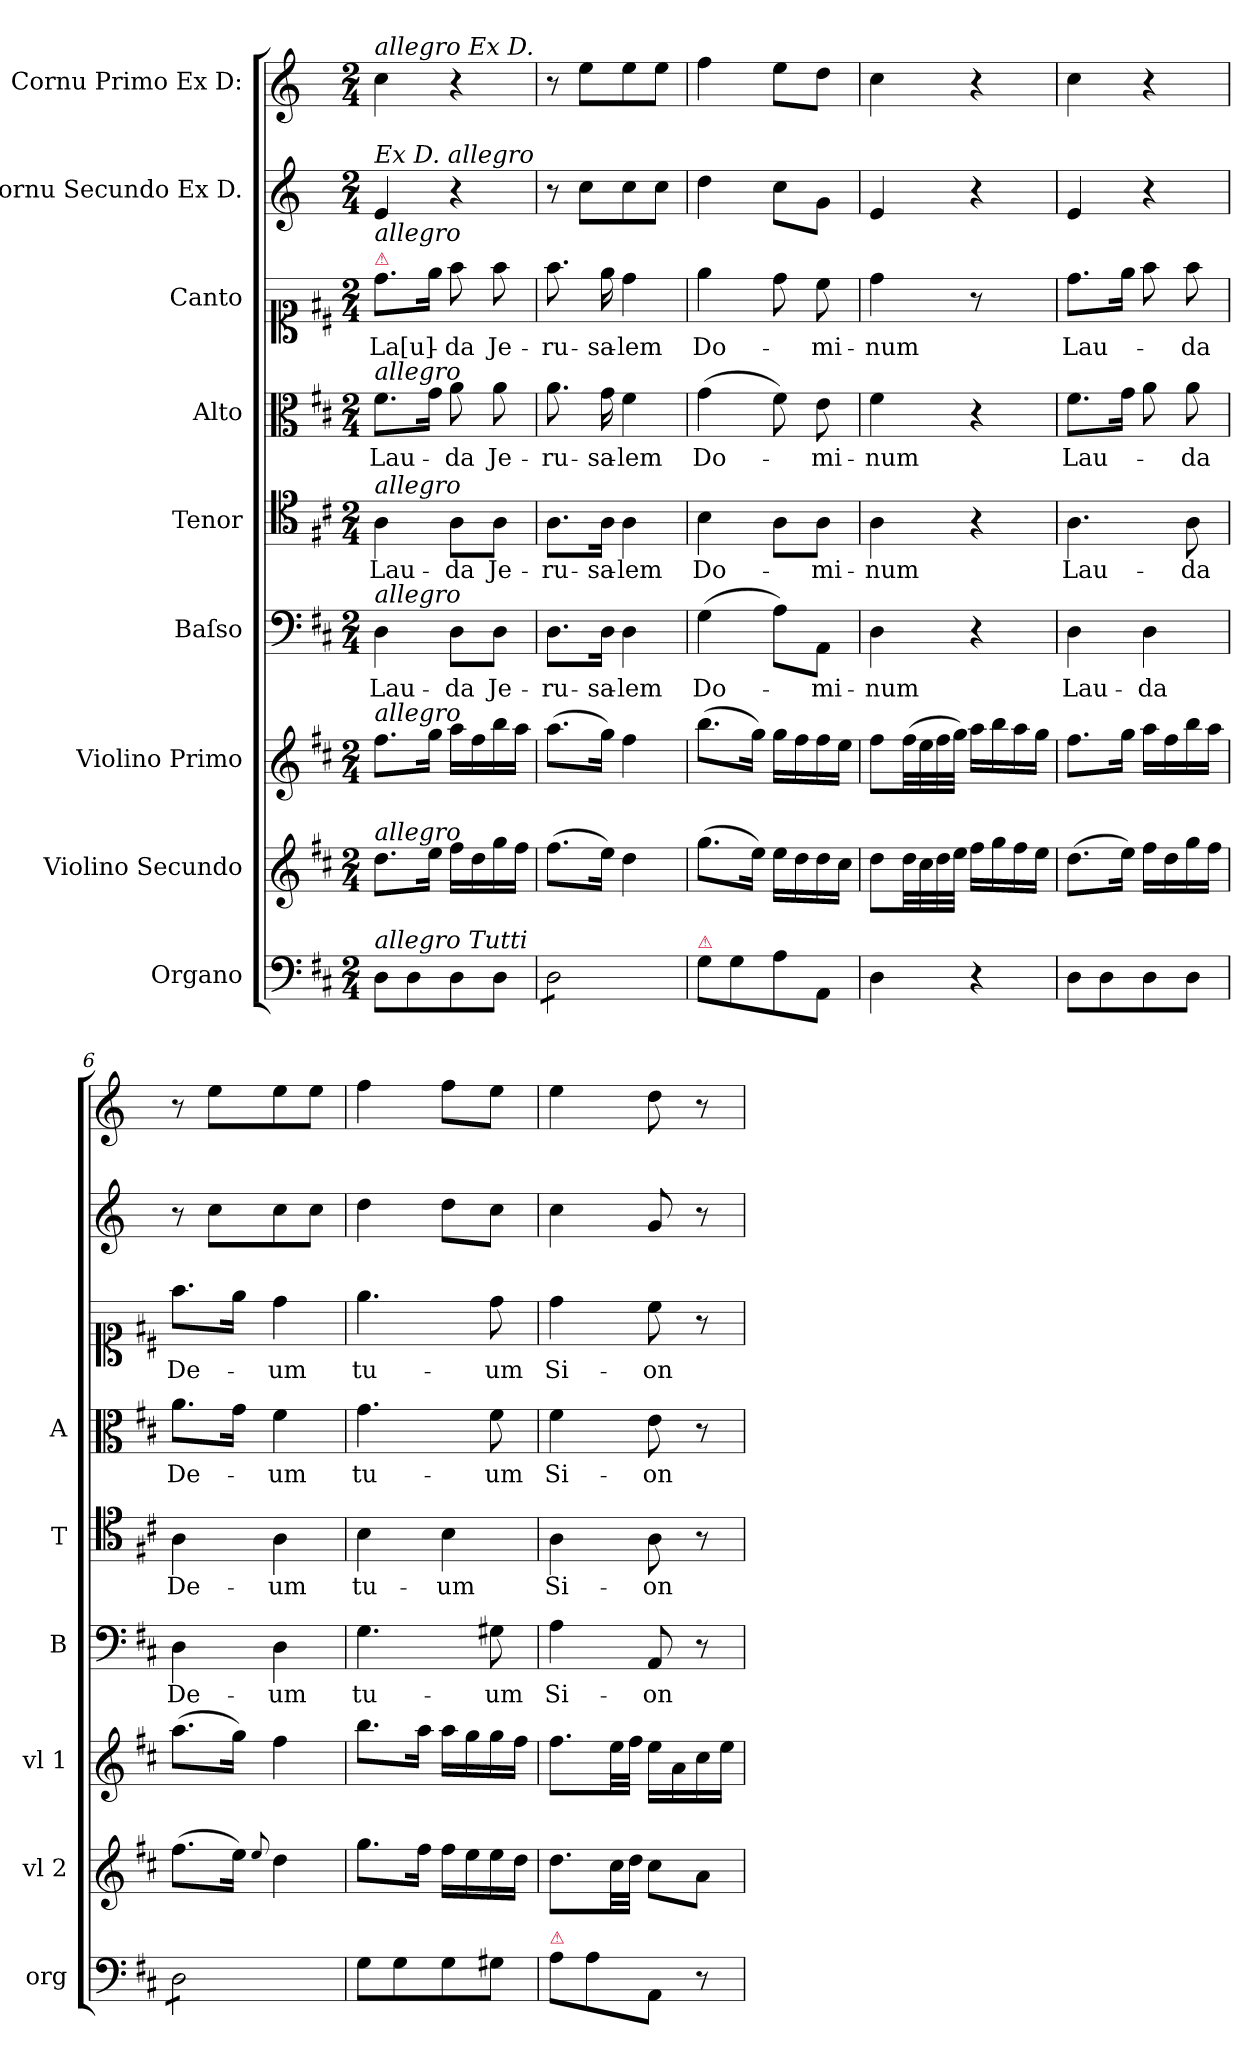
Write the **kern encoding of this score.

**kern	**kern	**dynam	**kern	**dynam	**kern	**text	**kern	**text	**kern	**text	**kern	**text	**kern	**kern
*part9	*part8	*part8	*part7	*part7	*part6	*part6	*part5	*part5	*part4	*part4	*part3	*part3	*part2	*part1
*staff9	*staff8	*staff8	*staff7	*staff7	*staff6	*staff6	*staff5	*staff5	*staff4	*staff4	*staff3	*staff3	*staff2	*staff1
*I"Organo	*I"Violino Secundo	*	*I"Violino Primo	*	*I"Baſso	*	*I"Tenor	*	*I"Alto	*	*I"Canto	*	*I"Cornu Secundo Ex D.	*I"Cornu Primo Ex D:
*I'org	*I'vl 2	*	*I'vl 1	*	*I'B	*	*I'T	*	*I'A	*	*	*	*	*
*clefF4	*clefG2	*	*clefG2	*	*clefF4	*	*clefC4	*	*clefC3	*	*clefC1	*	*clefG2	*clefG2
*	*	*	*	*	*	*	*	*	*	*	*	*	*ITrd6c10	*ITrd6c10
*k[f#c#]	*k[f#c#]	*	*k[f#c#]	*	*k[f#c#]	*	*k[f#c#]	*	*k[f#c#]	*	*k[f#c#]	*	*k[f#c#]	*k[f#c#]
*D:	*D:	*	*D:	*	*D:	*	*D:	*	*D:	*	*D:	*	*D:	*D:
*M2/4	*M2/4	*	*M2/4	*	*M2/4	*	*M2/4	*	*M2/4	*	*M2/4	*	*M2/4	*M2/4
=1	=1	=1	=1	=1	=1	=1	=1	=1	=1	=1	=1	=1	=1	=1
!	!	!	!	!	!	!	!	!	!	!	!	!	!	!LO:TX:a:i:t=allegro Ex D.
!	!	!	!	!	!	!	!	!	!	!	!	!	!LO:TX:a:i:t=Ex D. allegro	!
!	!	!	!	!	!	!	!	!	!	!	!LO:TX:a:color=crimson:t=⚠	!	!	!
!	!	!	!	!	!	!	!	!	!	!	!LO:TX:a:i:t=allegro	!	!	!
!	!	!	!	!	!	!	!	!	!LO:TX:a:i:t=allegro	!	!	!	!	!
!	!	!	!	!	!	!	!LO:TX:a:i:t=allegro	!	!	!	!	!	!	!
!	!	!	!	!	!LO:TX:a:i:t=allegro	!	!	!	!	!	!	!	!	!
!	!	!	!LO:TX:a:i:t=allegro	!	!	!	!	!	!	!	!	!	!	!
!	!LO:TX:a:i:t=allegro	!	!	!	!	!	!	!	!	!	!	!	!	!
!LO:TX:a:i:t=allegro Tutti	!	!	!	!	!	!	!	!	!	!	!	!	!	!
!	!	!LO:DY:a	!	!LO:DY:a	!	!	!	!	!	!	!	!	!	!
8D\L	8.dd\L	for	8.ff#\L	for.	4D\	Lau-	4A\	Lau-	8.f#\L	Lau-	8.dd\L	La[u]-	4F#/	4d\
8D\	.	.	.	.	.	.	.	.	.	.	.	.	.	.
.	16ee\Jk	.	16gg\Jk	.	.	.	.	.	16g\Jk	.	16ee\Jk	.	.	.
8D\	16ff#\LL	.	16aa\LL	.	8D\L	-da	8A\L	-da	8a\	-da	8ff#\	-da	4r	4r
.	16dd\	.	16ff#\	.	.	.	.	.	.	.	.	.	.	.
8D\J	16gg\	.	16bb\	.	8D\J	Je-	8A\J	Je-	8a\	Je-	8ff#\	Je-	.	.
.	16ff#\JJ	.	16aa\JJ	.	.	.	.	.	.	.	.	.	.	.
=2	=2	=2	=2	=2	=2	=2	=2	=2	=2	=2	=2	=2	=2	=2
*tremolo	*	*	*	*	*	*	*	*	*	*	*	*	*	*
8D\L	(8.ff#\L	.	(8.aa\L	.	8.D\L	-ru-	8.A\L	-ru-	8.a\	-ru-	8.ff#\	-ru-	8r	8r
8D\	.	.	.	.	.	.	.	.	.	.	.	.	8d\L	8f#\L
.	16ee\Jk)	.	16gg\Jk)	.	16D\Jk	-sa-	16A\Jk	-sa-	16g\	-sa-	16ee\	-sa-	.	.
8D\	4dd\	.	4ff#\	.	4D\	-lem	4A\	-lem	4f#\	-lem	4dd\	-lem	8d\	8f#\
8D\J	.	.	.	.	.	.	.	.	.	.	.	.	8d\J	8f#\J
*Xtremolo	*	*	*	*	*	*	*	*	*	*	*	*	*	*
=3	=3	=3	=3	=3	=3	=3	=3	=3	=3	=3	=3	=3	=3	=3
!LO:TX:a:color=crimson:t=⚠	!	!	!	!	!	!	!	!	!	!	!	!	!	!
8G\L	(8.gg\L	.	(8.bb\L	.	(4G\	Do-	4B\	Do-	(4g\	Do-	4ee\	Do-	4e\	4g\
8G\	.	.	.	.	.	.	.	.	.	.	.	.	.	.
.	16ee\Jk)	.	16gg\Jk)	.	.	.	.	.	.	.	.	.	.	.
8A\	16ee\LL	.	16gg\LL	.	8A\L)	.	8A\L	.	8f#\)	.	8dd\	.	8d\L	8f#\L
.	16dd\	.	16ff#\	.	.	.	.	.	.	.	.	.	.	.
8AA/J	16dd\	.	16ff#\	.	8AA\J	-mi-	8A\J	-mi-	8e\	-mi-	8cc#\	-mi-	8A\J	8e\J
.	16cc#\JJ	.	16ee\JJ	.	.	.	.	.	.	.	.	.	.	.
=4	=4	=4	=4	=4	=4	=4	=4	=4	=4	=4	=4	=4	=4	=4
4D\	8dd\L	.	8ff#\L	.	4D\	-num	4A\	-num	4f#\	-num	4dd\	-num	4F#/	4d\
.	32dd\LL	.	(32ff#\LL	.	.	.	.	.	.	.	.	.	.	.
.	32cc#\	.	32ee\	.	.	.	.	.	.	.	.	.	.	.
.	32dd\	.	32ff#\	.	.	.	.	.	.	.	.	.	.	.
.	32ee\JJJ	.	32gg\JJJ)	.	.	.	.	.	.	.	.	.	.	.
!	!	!	!	!	!	!	!	!	!	!	!LO:N:vis=8	!	!	!
4r	16ff#\LL	.	16aa\LL	.	4r	.	4r	.	4r	.	4r	.	4r	4r
.	16gg\	.	16bb\	.	.	.	.	.	.	.	.	.	.	.
.	16ff#\	.	16aa\	.	.	.	.	.	.	.	.	.	.	.
.	16ee\JJ	.	16gg\JJ	.	.	.	.	.	.	.	.	.	.	.
=5	=5	=5	=5	=5	=5	=5	=5	=5	=5	=5	=5	=5	=5	=5
8D\L	(8.dd\L	.	8.ff#\L	.	4D\	Lau-	4.A\	Lau-	8.f#\L	Lau-	8.dd\L	Lau-	4F#/	4d\
8D\	.	.	.	.	.	.	.	.	.	.	.	.	.	.
.	16ee\Jk)	.	16gg\Jk	.	.	.	.	.	16g\Jk	.	16ee\Jk	.	.	.
8D\	16ff#\LL	.	16aa\LL	.	4D\	-da	.	.	8a\	.	8ff#\	.	4r	4r
.	16dd\	.	16ff#\	.	.	.	.	.	.	.	.	.	.	.
8D\J	16gg\	.	16bb\	.	.	.	8A\	-da	8a\	-da	8ff#\	-da	.	.
.	16ff#\JJ	.	16aa\JJ	.	.	.	.	.	.	.	.	.	.	.
=6	=6	=6	=6	=6	=6	=6	=6	=6	=6	=6	=6	=6	=6	=6
*tremolo	*	*	*	*	*	*	*	*	*	*	*	*	*	*
8D\L	(8.ff#\L	.	(8.aa\L	.	4D\	De-	4A\	De-	8.a\L	De-	8.ff#\L	De-	8r	8r
8D\	.	.	.	.	.	.	.	.	.	.	.	.	8d\L	8f#\L
.	16ee\Jk)	.	16gg\Jk)	.	.	.	.	.	16g\Jk	.	16ee\Jk	.	.	.
.	8qqee/	.	.	.	.	.	.	.	.	.	.	.	.	.
8D\	4dd\	.	4ff#\	.	4D\	-um	4A\	-um	4f#\	-um	4dd\	-um	8d\	8f#\
8D\J	.	.	.	.	.	.	.	.	.	.	.	.	8d\J	8f#\J
*Xtremolo	*	*	*	*	*	*	*	*	*	*	*	*	*	*
=7	=7	=7	=7	=7	=7	=7	=7	=7	=7	=7	=7	=7	=7	=7
8G\L	8.gg\L	.	8.bb\L	.	4.G\	tu-	4B\	tu-	4.g\	tu-	4.ee\	tu-	4e\	4g\
8G\	.	.	.	.	.	.	.	.	.	.	.	.	.	.
.	16ff#\Jk	.	16aa\Jk	.	.	.	.	.	.	.	.	.	.	.
8G\	16ff#\LL	.	16aa\LL	.	.	.	4B\	-um	.	.	.	.	8e\L	8g\L
.	16ee\	.	16gg\	.	.	.	.	.	.	.	.	.	.	.
8G#X\J	16ee\	.	16gg\	.	8G#X\	-um	.	.	8f#\	-um	8dd\	-um	8d\J	8f#\J
.	16dd\JJ	.	16ff#\JJ	.	.	.	.	.	.	.	.	.	.	.
=8	=8	=8	=8	=8	=8	=8	=8	=8	=8	=8	=8	=8	=8	=8
!LO:TX:a:color=crimson:t=⚠	!	!	!	!	!	!	!	!	!	!	!	!	!	!
8A\L	8.dd\L	.	8.ff#\L	.	4A\	Si-	4A\	Si-	4f#\	Si-	4dd\	Si-	4d\	4f#\
8A\	.	.	.	.	.	.	.	.	.	.	.	.	.	.
.	32cc#\LL	.	32ee\LL	.	.	.	.	.	.	.	.	.	.	.
.	32dd\JJJ	.	32ff#\JJJ	.	.	.	.	.	.	.	.	.	.	.
8AA/J	8cc#\L	.	16ee\LL	.	8AA/	-on	8A\	-on	8e\	-on	8cc#\	-on	8A/	8e\
.	.	.	16a\	.	.	.	.	.	.	.	.	.	.	.
8r	8a\J	.	16cc#\	.	8r	.	8r	.	8r	.	8r	.	8r	8r
.	.	.	16ee\JJ	.	.	.	.	.	.	.	.	.	.	.
=	=	=	=	=	=	=	=	=	=	=	=	=	=	=
*-	*-	*-	*-	*-	*-	*-	*-	*-	*-	*-	*-	*-	*-	*-
